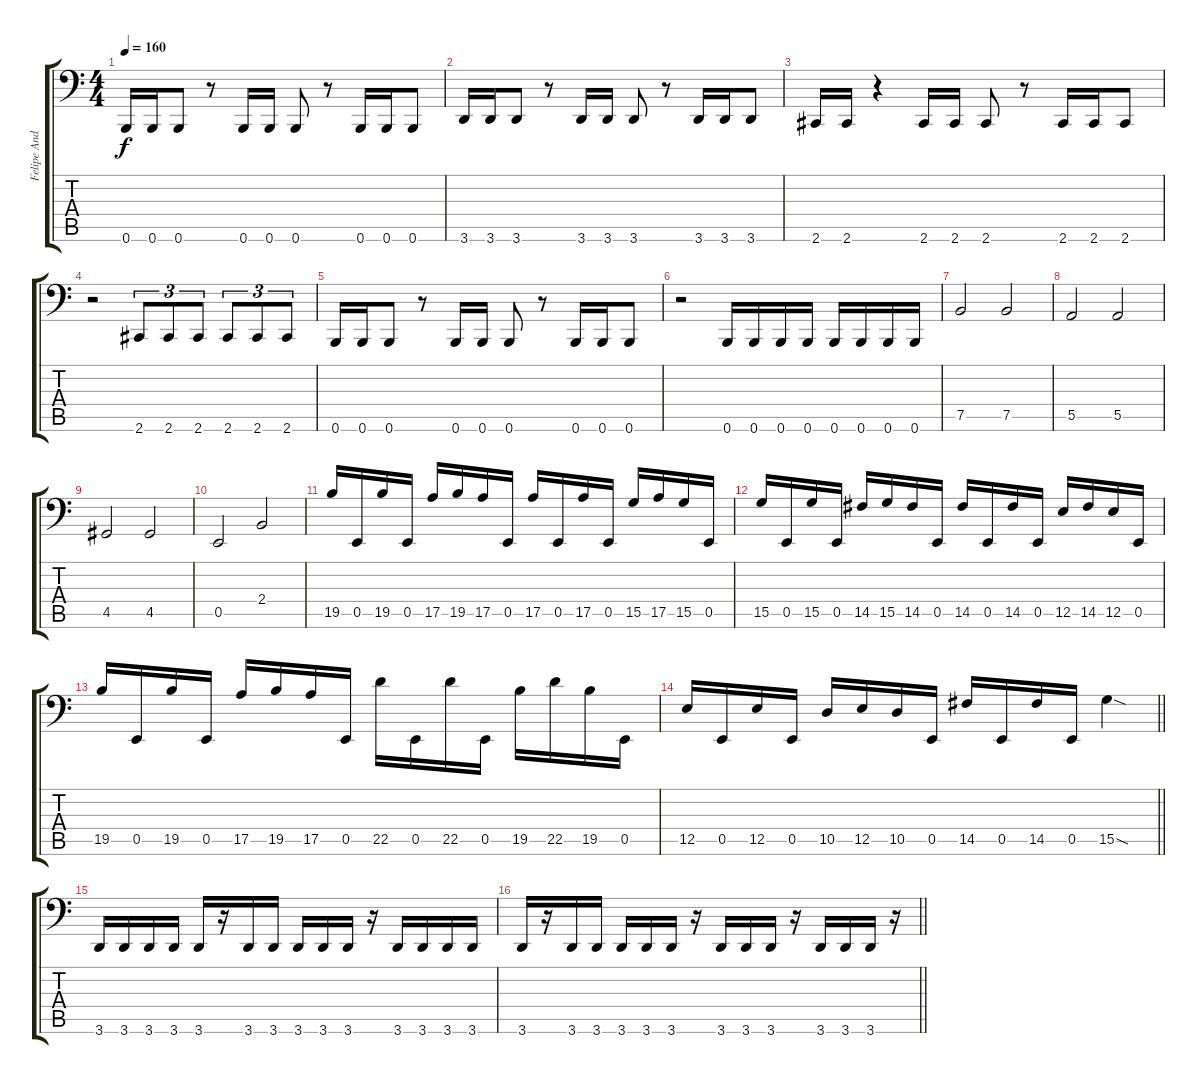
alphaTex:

\track ("Felipe Andreoli" "Felipe And") {instrument electricbassfinger}
\staff {score tabs}
\tuning (C3 G2 D2 A1 E1 B0) {hide}
\ts (4 4)
\tempo 160
\clef f4
\ks c
0.6.16{dy f} 0.6.16 0.6.8 r.8 0.6.16 0.6.16 0.6.8 r.8 0.6.16 0.6.16 0.6.8 |
3.6.16 3.6.16 3.6.8 r.8 3.6.16 3.6.16 3.6.8 r.8 3.6.16 3.6.16 3.6.8 |
2.6.16 2.6.16 r.4 2.6.16 2.6.16 2.6.8 r.8 2.6.16 2.6.16 2.6.8 |
r.2 2.6.8{tu (3 2)} 2.6.8{tu (3 2)} 2.6.8{tu (3 2)} 2.6.8{tu (3 2)} 2.6.8{tu (3 2)} 2.6.8{tu (3 2)} |
0.6.16 0.6.16 0.6.8 r.8 0.6.16 0.6.16 0.6.8 r.8 0.6.16 0.6.16 0.6.8 |
r.2 0.6.16 0.6.16 0.6.16 0.6.16 0.6.16 0.6.16 0.6.16 0.6.16 |
7.5.2 7.5.2 |
5.5.2 5.5.2 |
4.5.2 4.5.2 |
0.5.2 2.4.2 |
19.5.16 0.5.16 19.5.16 0.5.16 17.5.16 19.5.16 17.5.16 0.5.16 17.5.16 0.5.16 17.5.16 0.5.16 15.5.16 17.5.16 15.5.16 0.5.16 |
15.5.16 0.5.16 15.5.16 0.5.16 14.5.16 15.5.16 14.5.16 0.5.16 14.5.16 0.5.16 14.5.16 0.5.16 12.5.16 14.5.16 12.5.16 0.5.16 |
19.5.16 0.5.16 19.5.16 0.5.16 17.5.16 19.5.16 17.5.16 0.5.16 22.5.16 0.5.16 22.5.16 0.5.16 19.5.16 22.5.16 19.5.16 0.5.16 |
\barLineRight lightlight
12.5.16 0.5.16 12.5.16 0.5.16 10.5.16 12.5.16 10.5.16 0.5.16 14.5.16 0.5.16 14.5.16 0.5.16 15.5{sod}.4 |
3.6.16 3.6.16 3.6.16 3.6.16 3.6.16 r.16 3.6.16 3.6.16 3.6.16 3.6.16 3.6.16 r.16 3.6.16 3.6.16 3.6.16 3.6.16 |
\barLineRight lightlight
3.6.16 r.16 3.6.16 3.6.16 3.6.16 3.6.16 3.6.16 r.16 3.6.16 3.6.16 3.6.16 r.16 3.6.16 3.6.16 3.6.16 r.16
